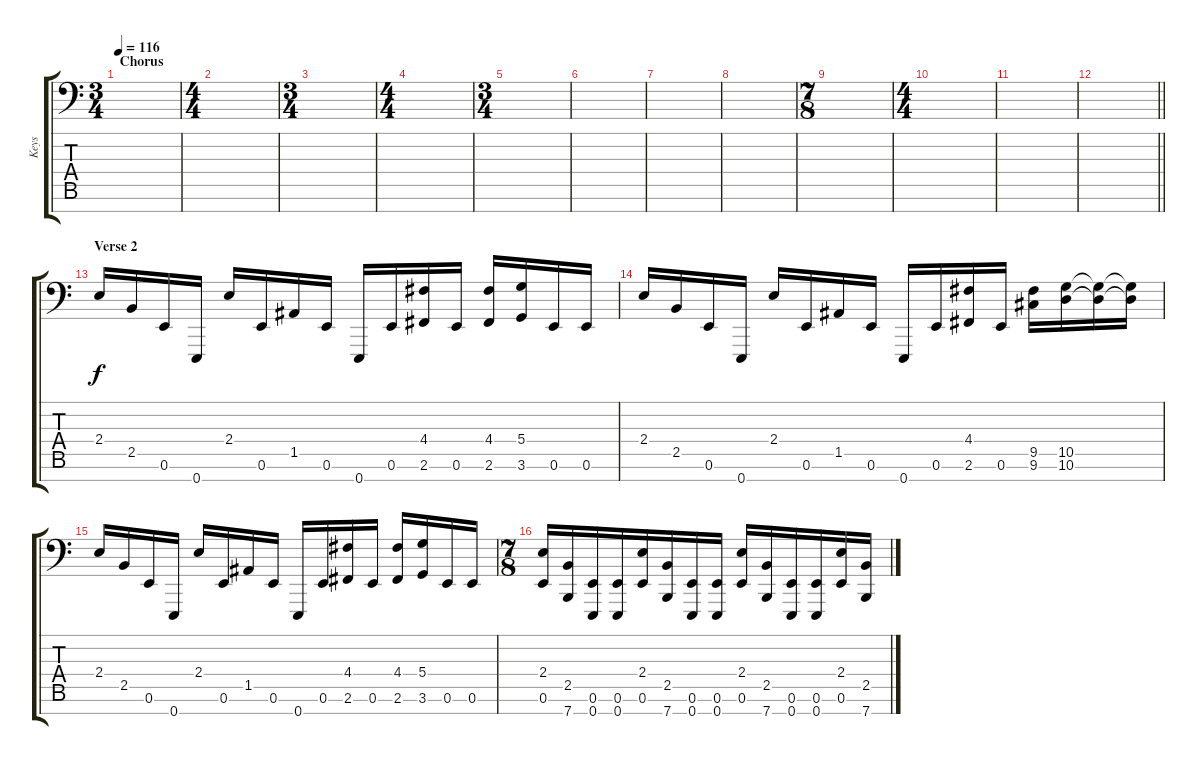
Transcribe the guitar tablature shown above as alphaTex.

\track ("Keys" "Keys") {instrument fx1rain}
\staff {score tabs}
\tuning (E4 B3 G3 D3 A2 E2 E1) {hide}
\ts (3 4)
\section ("" "Chorus")
\tempo 116
\clef f4
\ks c
|
\ts (4 4)
|
\ts (3 4)
|
\ts (4 4)
|
\ts (3 4)
|
|
|
|
\ts (7 8)
|
\ts (4 4)
|
|
\barLineRight lightlight
|
\section ("" "Verse 2")
2.4.16 2.5.16 0.6.16 0.7.16 2.4.16 0.6.16 1.5.16 0.6.16 0.7.16 0.6.16 (4.4 2.6).16 0.6.16 (4.4 2.6).16 (5.4 3.6).16 0.6.16 0.6.16 |
2.4.16 2.5.16 0.6.16 0.7.16 2.4.16 0.6.16 1.5.16 0.6.16 0.7.16 0.6.16 (4.4 2.6).16 0.6.16 (9.5 9.6).16{instrument electricbassfinger} (10.5 10.6).16 (10.5{t} 10.6{t}).16 (10.5{t} 10.6{t}).16{instrument fx1rain} |
2.4.16 2.5.16 0.6.16 0.7.16 2.4.16 0.6.16 1.5.16 0.6.16 0.7.16 0.6.16 (4.4 2.6).16 0.6.16 (4.4 2.6).16 (5.4 3.6).16 0.6.16 0.6.16 |
\ts (7 8)
(2.4 0.6).16 (2.5 7.7).16 (0.6 0.7).16 (0.6 0.7).16 (2.4 0.6).16 (2.5 7.7).16 (0.6 0.7).16 (0.6 0.7).16 (2.4 0.6).16 (2.5 7.7).16 (0.6 0.7).16 (0.6 0.7).16 (2.4 0.6).16 (2.5 7.7).16
